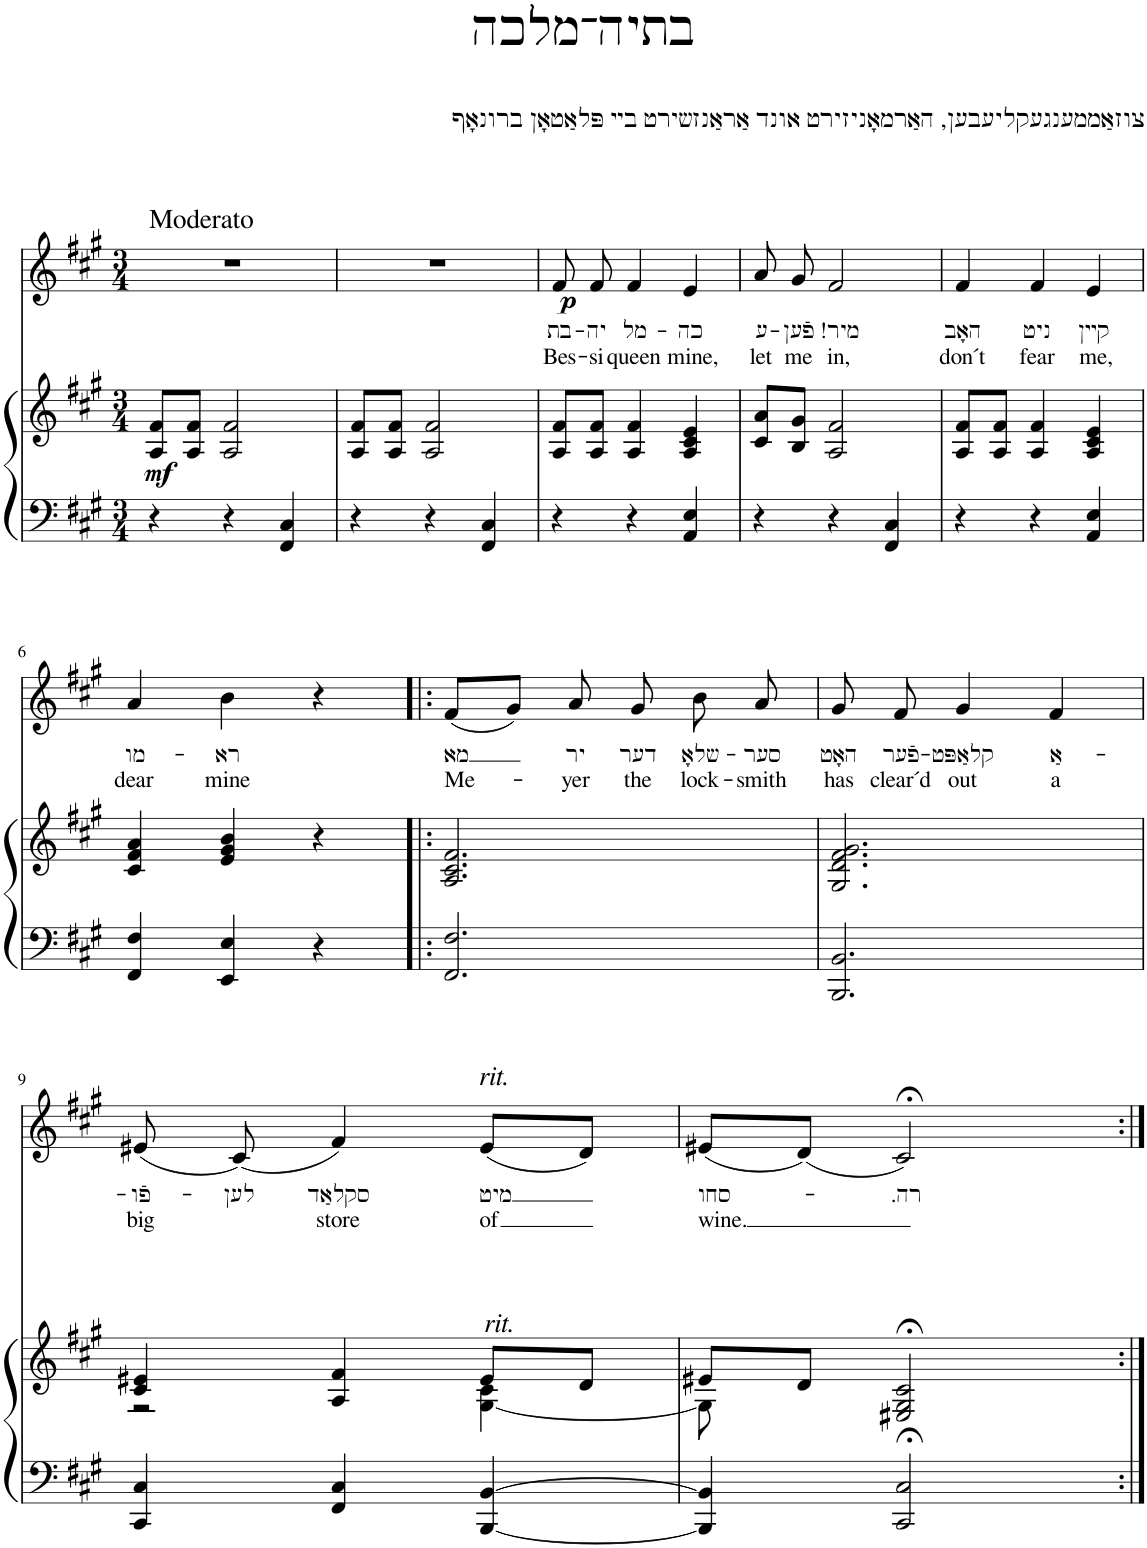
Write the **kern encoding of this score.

**kern	**kern	**dynam	**kern	**text	**text	**dynam
*part2	*part2	*part2	*part1	*part1	*part1	*part1
*staff3	*staff2	*staff2/3	*staff1	*staff1	*staff1	*staff1
*I"Klavier	*	*	*I"Piano	*	*	*
*	*	*	*I'Pno	*	*	*
*clefF4	*clefG2	*	*clefG2	*	*	*
*k[f#c#g#]	*k[f#c#g#]	*	*k[f#c#g#]	*	*	*
*M3/4	*M3/4	*	*M3/4	*	*	*
=1	=1	=1	=1	=1	=1	=1
!	!	!	!LO:TX:a:t=Moderato	!	!	!
!	!	!LO:DY:b	!	!	!	!
4r	8A/ 8f#/L	mf	2.r	.	.	.
.	8A/ 8f#/J	.	.	.	.	.
4r	2A/ 2f#/	.	.	.	.	.
4FF#/ 4C#/	.	.	.	.	.	.
=2	=2	=2	=2	=2	=2	=2
4r	8A/ 8f#/L	.	2.r	.	.	.
.	8A/ 8f#/J	.	.	.	.	.
4r	2A/ 2f#/	.	.	.	.	.
4FF#/ 4C#/	.	.	.	.	.	.
=3	=3	=3	=3	=3	=3	=3
!	!	!	!	!LO:LY:b	!LO:LY:b	!LO:DY:b
4r	8A/ 8f#/L	.	8f#/	בת-	Bes-	p
!	!	!	!	!LO:LY:b	!LO:LY:b	!
.	8A/ 8f#/J	.	8f#/	-יה	-si	.
!	!	!	!	!LO:LY:b	!LO:LY:b	!
4r	4A/ 4f#/	.	4f#/	מל-	queen	.
!	!	!	!	!LO:LY:b	!LO:LY:b	!
4AA/ 4E/	4A/ 4c#/ 4e/	.	4e/	-כה	mine,	.
=4	=4	=4	=4	=4	=4	=4
!	!	!	!	!LO:LY:b	!LO:LY:b	!
4r	8c#/ 8a/L	.	8a/	ע-	let	.
!	!	!	!	!LO:LY:b	!LO:LY:b	!
.	8B/ 8g#/J	.	8g#/	פֿען	me	.
!	!	!	!	!LO:LY:b	!LO:LY:b	!
4r	2A/ 2f#/	.	2f#/	מיר!	in,	.
4FF#/ 4C#/	.	.	.	.	.	.
=5	=5	=5	=5	=5	=5	=5
!	!	!	!	!LO:LY:b	!LO:LY:b	!
4r	8A/ 8f#/L	.	4f#/	האָב	don´t	.
.	8A/ 8f#/J	.	.	.	.	.
!	!	!	!	!LO:LY:b	!LO:LY:b	!
4r	4A/ 4f#/	.	4f#/	ניט	fear	.
!	!	!	!	!LO:LY:b	!LO:LY:b	!
4AA/ 4E/	4A/ 4c#/ 4e/	.	4e/	קײן	me,	.
!!LO:LB:g=z
=6	=6	=6	=6	=6	=6	=6
!	!	!	!	!LO:LY:b	!LO:LY:b	!
4FF#/ 4F#/	4c#/ 4f#/ 4a/	.	4a/	מו-	dear	.
!	!	!	!	!LO:LY:b	!LO:LY:b	!
4EE/ 4E/	4e/ 4g#/ 4b/	.	4b\	-רא	mine	.
4r	4r	.	4r	.	.	.
=7!|:	=7!|:	=7!|:	=7!|:	=7!|:	=7!|:	=7!|:
!	!	!	!	!LO:LY:b	!LO:LY:b	!
2.FF#/ 2.F#/	2.A/ 2.c#/ 2.f#/	.	(8f#/L	מא	Me-	.
.	.	.	8g#/J)	.	.	.
!	!	!	!	!LO:LY:b	!LO:LY:b	!
.	.	.	8a/	יר	-yer	.
!	!	!	!	!LO:LY:b	!LO:LY:b	!
.	.	.	8g#/	דער	the	.
!	!	!	!	!LO:LY:b	!LO:LY:b	!
.	.	.	8b\	שלאָ-	lock-	.
!	!	!	!	!LO:LY:b	!LO:LY:b	!
.	.	.	8a/	-סער	-smith	.
=8	=8	=8	=8	=8	=8	=8
!	!	!	!	!LO:LY:b	!LO:LY:b	!
2.BBB/ 2.BB/	2.G#/ 2.d/ 2.f#/ 2.g#/	.	8g#/	האָט	has	.
!	!	!	!	!LO:LY:b	!LO:LY:b	!
.	.	.	8f#/	פֿער-	clear´d	.
!	!	!	!	!LO:LY:b	!LO:LY:b	!
.	.	.	4g#/	-קלאַפּט	out	.
!	!	!	!	!LO:LY:b	!LO:LY:b	!
.	.	.	4f#/	אַ-	a	.
!!LO:LB:g=z
=9	=9	=9	=9	=9	=9	=9
*	*^	*	*	*	*	*
!	!	!	!	!	!LO:LY:b	!LO:LY:b	!
4CC#/ 4C#/	4c#/ 4e#X/	2r	.	(8e#X/	-פֿו-	big	.
!	!	!	!	!	!LO:LY:b	!	!
.	.	.	.	(8c#/)	-לען	.	.
!	!	!	!	!	!LO:LY:b	!LO:LY:b	!
4FF#/ 4C#/	4A/ 4f#/	.	.	4f#/)	סקלאַד	store	.
!	!	!	!	!LO:TX:b:i:t=rit.	!	!	!
!	!	!	!	!LO:TX:a:i:t=rit.	!	!	!
!	!	!	!	!	!LO:LY:b	!LO:LY:b	!
[4BBB/ [4BB/	8e#/L	[4G#\ 4c#\	.	(8e#/L	מיט	of	.
.	8d/J	.	.	8d/J)	.	.	.
=10	=10	=10	=10	=10	=10	=10	=10
!	!	!	!	!	!LO:LY:b	!LO:LY:b	!
4BBB/] 4BB/]	8e#X/L	8G#\]	.	(8e#X/L	סחו-	wine.	.
.	8d/J	2ryy	.	(8d/J)	.	.	.
!	!	!	!	!	!LO:LY:b	!	!
2CC#/;< 2C#/;<	2E#X/;< 2G#/;< 2c#/;<	.	.	2c#;</)	-רה.	.	.
.	.	8ryy	.	.	.	.	.
*	*v	*v	*	*	*	*	*
=:|!	=:|!	=:|!	=:|!	=:|!	=:|!	=:|!
*-	*-	*-	*-	*-	*-	*-
